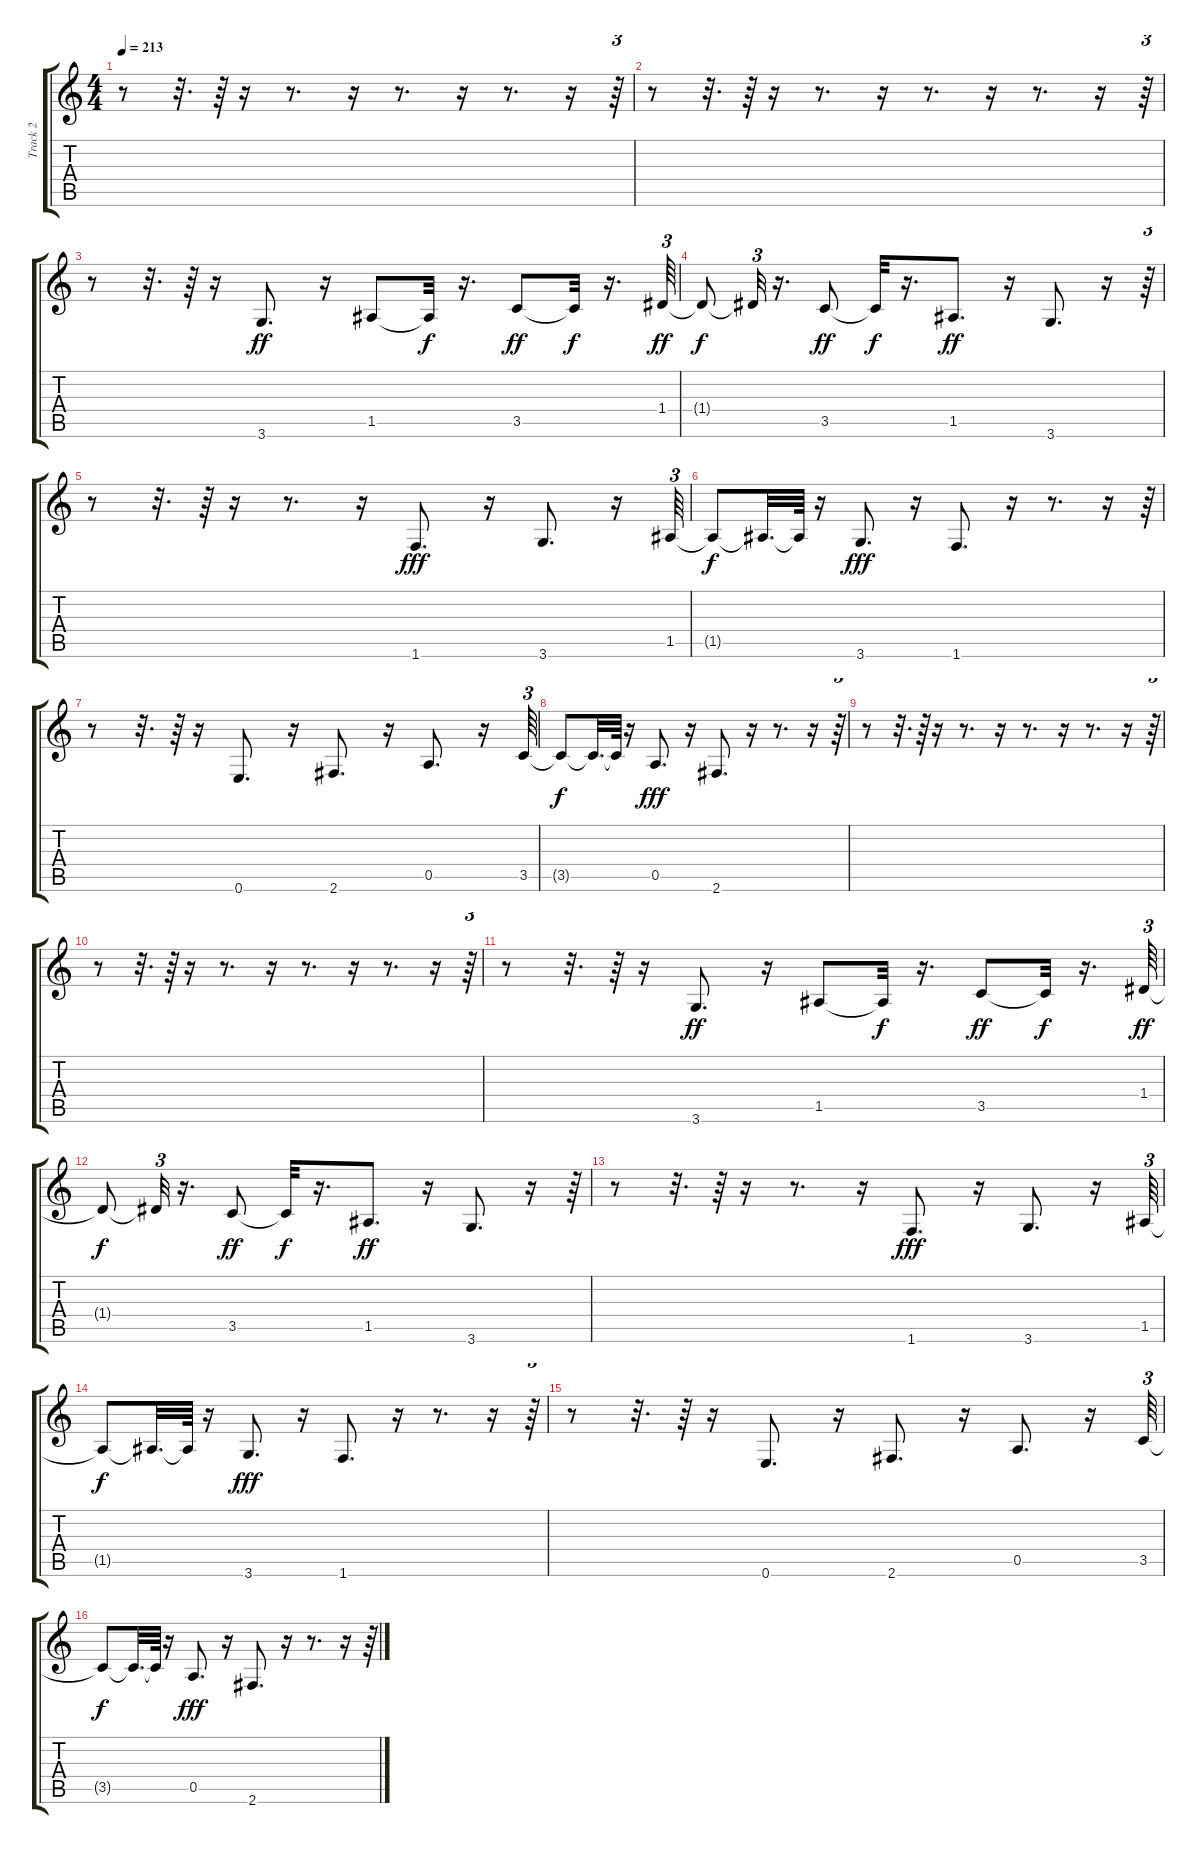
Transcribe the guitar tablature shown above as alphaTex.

\track ("Track 2" "Track 2") {instrument electricbassfinger}
\staff {score tabs}
\tuning (E4 B3 G3 D3 A2 E2) {hide}
\ts (4 4)
\tempo 213
\clef g2
\ks c
r.8{dy fff} r.32{d} r.64 r.16 r.8{d} r.16 r.8{d} r.16 r.8{d} r.16 r.64{tu (3 2)} |
r.8 r.32{d} r.64 r.16 r.8{d} r.16 r.8{d} r.16 r.8{d} r.16 r.64{tu (3 2)} |
r.8 r.32{d} r.64 r.16 3.6.8{d dy ff} r.16 1.5.8 1.5{t}.32{dy f} r.16{d} 3.5.8{dy ff} 3.5{t}.32{dy f} r.16{d} 1.4.64{tu (3 2) dy ff} |
1.4{t}.8{dy f} 1.4{t}.32{tu (3 2)} r.16{d} 3.5.8{dy ff} 3.5{t}.32{dy f} r.16{d} 1.5.8{d dy ff} r.16 3.6.8{d} r.16 r.64{tu (3 2)} |
r.8 r.32{d} r.64 r.16 r.8{d} r.16 1.6.8{d dy fff} r.16 3.6.8{d} r.16 1.5.64{tu (3 2)} |
1.5{t}.8{dy f} 1.5{t}.32{d} 1.5{t}.64 r.16 3.6.8{d dy fff} r.16 1.6.8{d} r.16 r.8{d} r.16 r.64{tu (3 2)} |
r.8 r.32{d} r.64 r.16 0.6.8{d} r.16 2.6.8{d} r.16 0.5.8{d} r.16 3.5.64{tu (3 2)} |
3.5{t}.8{dy f} 3.5{t}.32{d} 3.5{t}.64 r.16 0.5.8{d dy fff} r.16 2.6.8{d} r.16 r.8{d} r.16 r.64{tu (3 2)} |
r.8 r.32{d} r.64 r.16 r.8{d} r.16 r.8{d} r.16 r.8{d} r.16 r.64{tu (3 2)} |
r.8 r.32{d} r.64 r.16 r.8{d} r.16 r.8{d} r.16 r.8{d} r.16 r.64{tu (3 2)} |
r.8 r.32{d} r.64 r.16 3.6.8{d dy ff} r.16 1.5.8 1.5{t}.32{dy f} r.16{d} 3.5.8{dy ff} 3.5{t}.32{dy f} r.16{d} 1.4.64{tu (3 2) dy ff} |
1.4{t}.8{dy f} 1.4{t}.32{tu (3 2)} r.16{d} 3.5.8{dy ff} 3.5{t}.32{dy f} r.16{d} 1.5.8{d dy ff} r.16 3.6.8{d} r.16 r.64{tu (3 2)} |
r.8 r.32{d} r.64 r.16 r.8{d} r.16 1.6.8{d dy fff} r.16 3.6.8{d} r.16 1.5.64{tu (3 2)} |
1.5{t}.8{dy f} 1.5{t}.32{d} 1.5{t}.64 r.16 3.6.8{d dy fff} r.16 1.6.8{d} r.16 r.8{d} r.16 r.64{tu (3 2)} |
r.8 r.32{d} r.64 r.16 0.6.8{d} r.16 2.6.8{d} r.16 0.5.8{d} r.16 3.5.64{tu (3 2)} |
3.5{t}.8{dy f} 3.5{t}.32{d} 3.5{t}.64 r.16 0.5.8{d dy fff} r.16 2.6.8{d} r.16 r.8{d} r.16 r.64{tu (3 2)}
